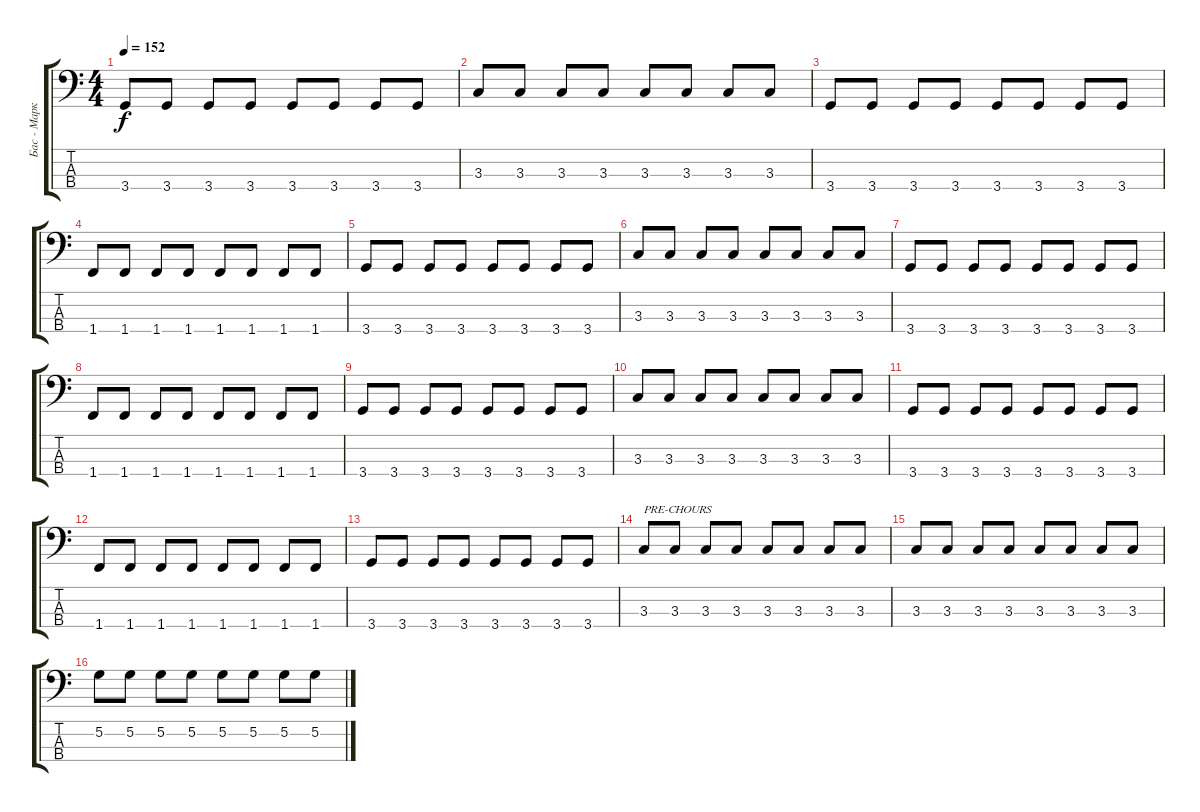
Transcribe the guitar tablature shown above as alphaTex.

\track ("Бас - Марк Хоппус" "Бас - Марк") {instrument electricbasspick}
\staff {score tabs}
\tuning (G2 D2 A1 E1) {hide}
\ts (4 4)
\tempo 152
\clef f4
\ks c
3.4.8{dy f} 3.4.8 3.4.8 3.4.8 3.4.8 3.4.8 3.4.8 3.4.8 |
3.3.8 3.3.8 3.3.8 3.3.8 3.3.8 3.3.8 3.3.8 3.3.8 |
3.4.8 3.4.8 3.4.8 3.4.8 3.4.8 3.4.8 3.4.8 3.4.8 |
1.4.8 1.4.8 1.4.8 1.4.8 1.4.8 1.4.8 1.4.8 1.4.8 |
3.4.8 3.4.8 3.4.8 3.4.8 3.4.8 3.4.8 3.4.8 3.4.8 |
3.3.8 3.3.8 3.3.8 3.3.8 3.3.8 3.3.8 3.3.8 3.3.8 |
3.4.8 3.4.8 3.4.8 3.4.8 3.4.8 3.4.8 3.4.8 3.4.8 |
1.4.8 1.4.8 1.4.8 1.4.8 1.4.8 1.4.8 1.4.8 1.4.8 |
3.4.8 3.4.8 3.4.8 3.4.8 3.4.8 3.4.8 3.4.8 3.4.8 |
3.3.8 3.3.8 3.3.8 3.3.8 3.3.8 3.3.8 3.3.8 3.3.8 |
3.4.8 3.4.8 3.4.8 3.4.8 3.4.8 3.4.8 3.4.8 3.4.8 |
1.4.8 1.4.8 1.4.8 1.4.8 1.4.8 1.4.8 1.4.8 1.4.8 |
3.4.8 3.4.8 3.4.8 3.4.8 3.4.8 3.4.8 3.4.8 3.4.8 |
3.3.8{txt "PRE-CHOURS"} 3.3.8 3.3.8 3.3.8 3.3.8 3.3.8 3.3.8 3.3.8 |
3.3.8 3.3.8 3.3.8 3.3.8 3.3.8 3.3.8 3.3.8 3.3.8 |
5.2.8 5.2.8 5.2.8 5.2.8 5.2.8 5.2.8 5.2.8 5.2.8
